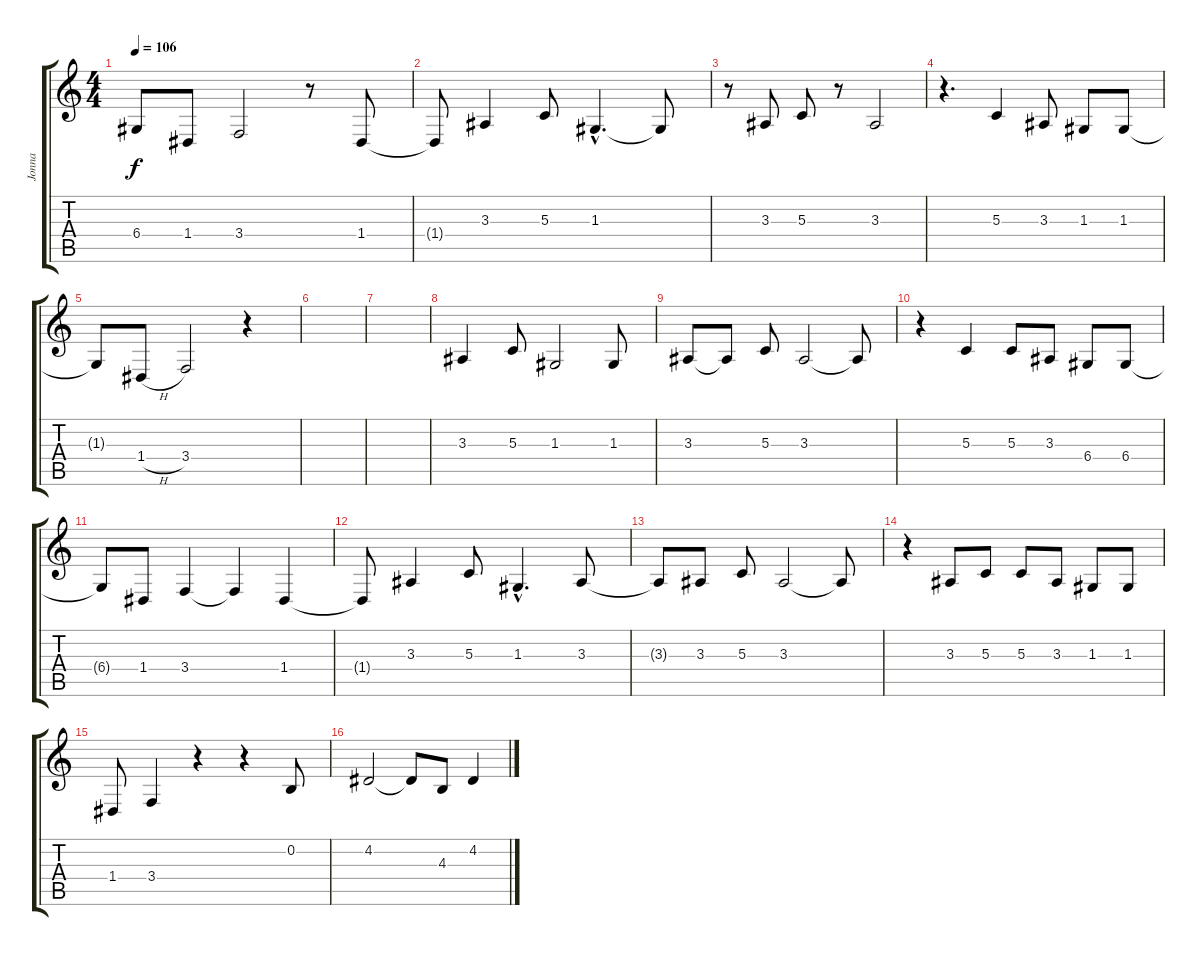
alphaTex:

\track ("Jonna" "Jonna") {instrument lead2sawtooth}
\staff {score tabs}
\tuning (E4 B3 G3 D3 A2 E2) {hide}
\ts (4 4)
\tempo 106
\clef g2
\ks c
6.4{t}.8{dy f} 1.4.8 3.4.2 r.8 1.4.8 |
1.4{t}.8 3.3.4 5.3.8 1.3{hac}.4{d} 1.3{t}.8 |
r.8 3.3.8 5.3.8 r.8 3.3.2 |
r.4{d} 5.3.4 3.3.8 1.3.8 1.3.8 |
1.3{t}.8 1.4{h}.8 3.4.2 r.4 |
|
|
3.3.4 5.3.8 1.3.2 1.3.8 |
3.3.8 3.3{t}.8 5.3.8 3.3.2 3.3{t}.8 |
r.4 5.3.4 5.3.8 3.3.8 6.4.8 6.4.8 |
6.4{t}.8 1.4.8 3.4.4 3.4{t}.4 1.4.4 |
1.4{t}.8 3.3.4 5.3.8 1.3{hac}.4{d} 3.3.8 |
3.3{t}.8 3.3.8 5.3.8 3.3.2 3.3{t}.8 |
r.4 3.3.8 5.3.8 5.3.8 3.3.8 1.3.8 1.3.8 |
1.4.8 3.4.4 r.4 r.4 0.2.8 |
4.2.2 4.2{t}.8 4.3.8 4.2.4
